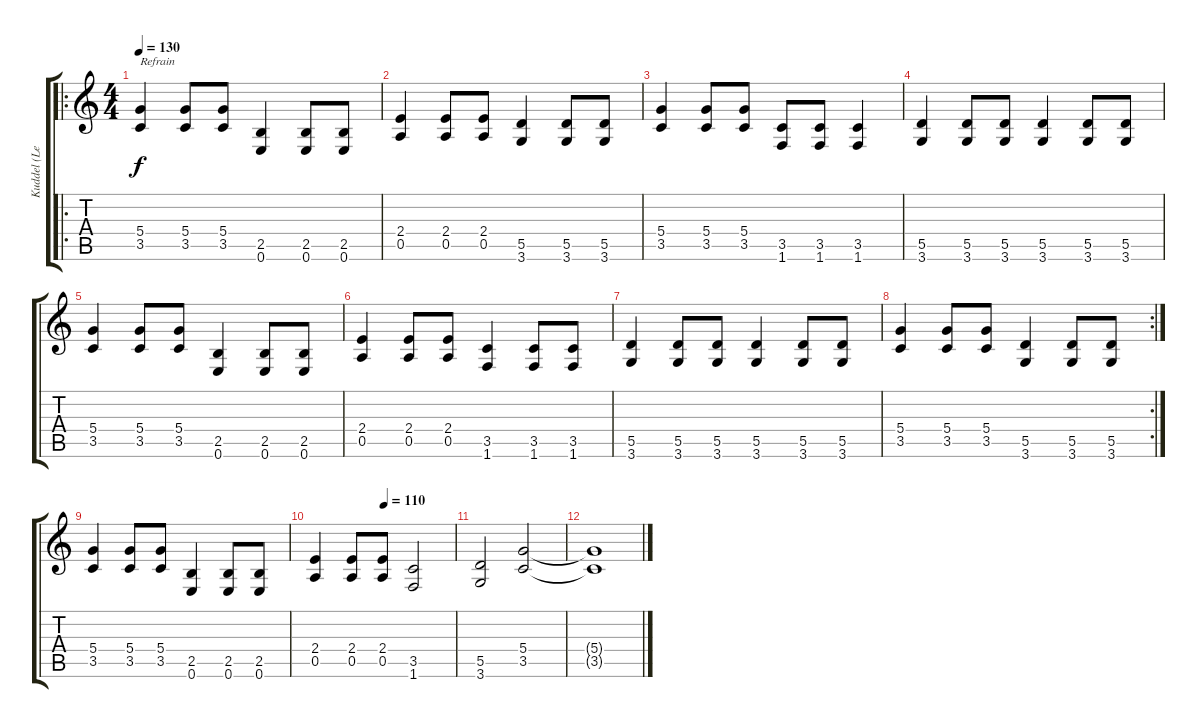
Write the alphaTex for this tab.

\track ("Kuddel (Lead Guitar)" "Kuddel (Le") {instrument distortionguitar}
\staff {score tabs}
\tuning (E4 B3 G3 D3 A2 E2) {hide}
\ro
\ts (4 4)
\tempo 130
\clef g2
\ks c
(5.4 3.5).4{txt "Refrain" dy f} (5.4 3.5).8 (5.4 3.5).8 (2.5 0.6).4 (2.5 0.6).8 (2.5 0.6).8 |
(2.4 0.5).4 (2.4 0.5).8 (2.4 0.5).8 (5.5 3.6).4 (5.5 3.6).8 (5.5 3.6).8 |
(5.4 3.5).4 (5.4 3.5).8 (5.4 3.5).8 (3.5 1.6).8 (3.5 1.6).8 (3.5 1.6).4 |
(5.5 3.6).4 (5.5 3.6).8 (5.5 3.6).8 (5.5 3.6).4 (5.5 3.6).8 (5.5 3.6).8 |
(5.4 3.5).4 (5.4 3.5).8 (5.4 3.5).8 (2.5 0.6).4 (2.5 0.6).8 (2.5 0.6).8 |
(2.4 0.5).4 (2.4 0.5).8 (2.4 0.5).8 (3.5 1.6).4 (3.5 1.6).8 (3.5 1.6).8 |
(5.5 3.6).4 (5.5 3.6).8 (5.5 3.6).8 (5.5 3.6).4 (5.5 3.6).8 (5.5 3.6).8 |
\rc 2
(5.4 3.5).4 (5.4 3.5).8 (5.4 3.5).8 (5.5 3.6).4 (5.5 3.6).8 (5.5 3.6).8 |
(5.4 3.5).4{volume 13} (5.4 3.5).8 (5.4 3.5).8 (2.5 0.6).4 (2.5 0.6).8 (2.5 0.6).8 |
\tempo (110 0.5)
(2.4 0.5).4 (2.4 0.5).8 (2.4 0.5).8 (3.5 1.6).2 |
(5.5 3.6).2 (5.4 3.5).2 |
(5.4{t} 3.5{t}).1
